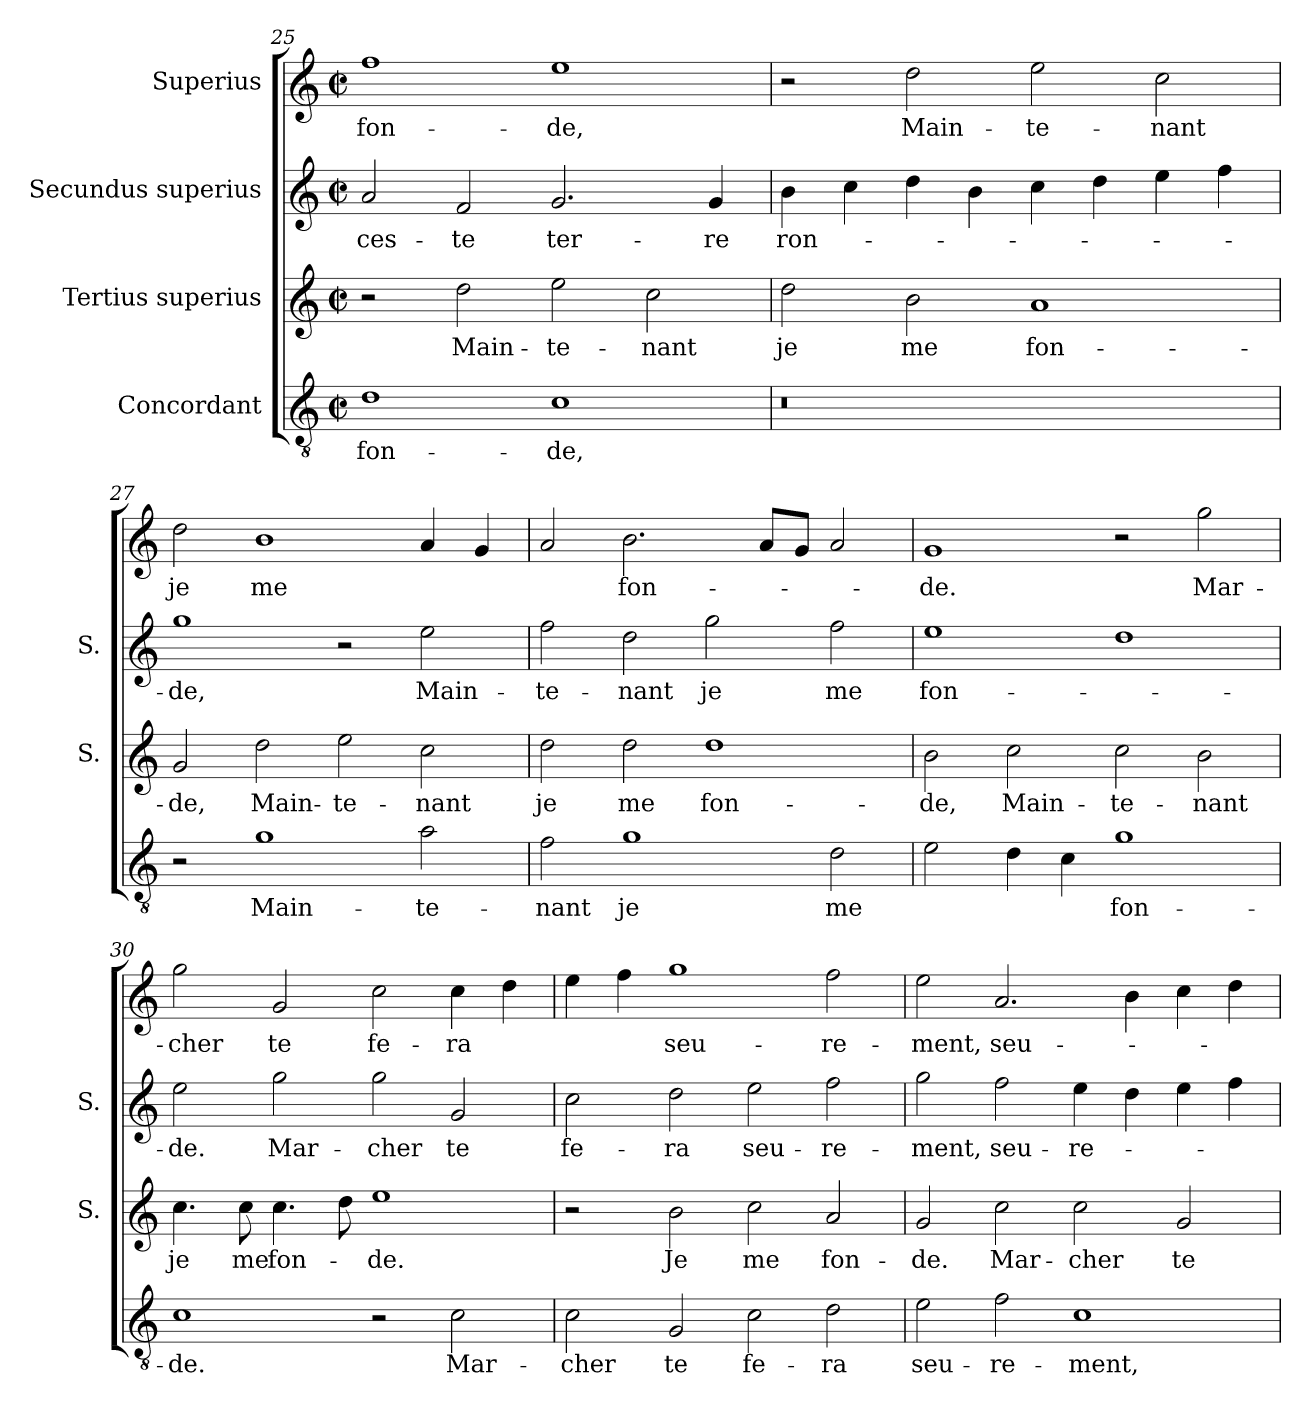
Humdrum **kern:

**kern	**text	**kern	**text	**kern	**text	**kern	**text
*part4	*part4	*part3	*part3	*part2	*part2	*part1	*part1
*staff4	*staff4	*staff3	*staff3	*staff2	*staff2	*staff1	*staff1
*I"Concordant	*	*I"Tertius superius	*	*I"Secundus superius	*	*I"Superius	*
*	*	*I'S.	*	*I'S.	*	*	*
*clefGv2	*	*clefG2	*	*clefG2	*	*clefG2	*
*ITrd7c12	*	*	*	*	*	*	*
*k[]	*	*k[]	*	*k[]	*	*k[]	*
*C:	*	*C:	*	*C:	*	*C:	*
*M2/2	*	*M2/2	*	*M2/2	*	*M2/2	*
*met(c|)	*	*met(c|)	*	*met(c|)	*	*met(c|)	*
=25	=25	=25	=25	=25	=25	=25	=25
1D\	fon-	2r	.	2a/	ces-	1ff\	fon-
.	.	2dd\	Main-	2f/	-te	.	.
1C\	-de,	2ee\	-te-	2.g/	ter-	1ee\	-de,
.	.	2cc\	-nant	.	.	.	.
.	.	.	.	4g/	-re	.	.
=26	=26	=26	=26	=26	=26	=26	=26
!LO:N:vis=0	!	!	!	!	!	!	!
1r	.	2dd\	je	4b\	ron-	2r	.
.	.	.	.	4cc\	.	.	.
.	.	2b\	me	4dd\	.	2dd\	Main-
.	.	.	.	4b\	.	.	.
1ryy	.	1a/	fon-	4cc\	.	2ee\	-te-
.	.	.	.	4dd\	.	.	.
.	.	.	.	4ee\	.	2cc\	-nant
.	.	.	.	4ff\	.	.	.
!!LO:LB:g=z
=27	=27	=27	=27	=27	=27	=27	=27
2r	.	2g/	-de,	1gg\	-de,	2dd\	je
1G\	Main-	2dd\	Main-	.	.	1b\	me
.	.	2ee\	-te-	2r	.	.	.
2A\	-te-	2cc\	-nant	2ee\	Main-	4a/	.
.	.	.	.	.	.	4g/	.
=28	=28	=28	=28	=28	=28	=28	=28
2F\	-nant	2dd\	je	2ff\	-te-	2a/	.
1G\	je	2dd\	me	2dd\	-nant	2.b\	fon-
.	.	1dd\	fon-	2gg\	je	.	.
.	.	.	.	.	.	8a/L	.
.	.	.	.	.	.	8g/J	.
2D\	me	.	.	2ff\	me	2a/	.
=29	=29	=29	=29	=29	=29	=29	=29
2E\	.	2b\	-de,	1ee\	fon-	1g/	-de.
4D\	.	2cc\	Main-	.	.	.	.
4C\	.	.	.	.	.	.	.
1G\	fon-	2cc\	-te-	1dd\	.	2r	.
.	.	2b\	-nant	.	.	2gg\	Mar-
=30	=30	=30	=30	=30	=30	=30	=30
1C\	-de.	4.cc\	je	2ee\	-de.	2gg\	-cher
.	.	8cc\	me	.	.	.	.
.	.	4.cc\	fon-	2gg\	Mar-	2g/	te
.	.	8dd\	.	.	.	.	.
2r	.	1ee\	-de.	2gg\	-cher	2cc\	fe-
2C\	Mar-	.	.	2g/	te	4cc\	-ra
.	.	.	.	.	.	4dd\	.
=31	=31	=31	=31	=31	=31	=31	=31
2C\	-cher	2r	.	2cc\	fe-	4ee\	.
.	.	.	.	.	.	4ff\	.
2GG/	te	2b\	Je	2dd\	-ra	1gg\	seu-
2C\	fe-	2cc\	me	2ee\	seu-	.	.
2D\	-ra	2a/	fon-	2ff\	-re-	2ff\	-re-
!!LO:LB:g=z
=32	=32	=32	=32	=32	=32	=32	=32
2E\	seu-	2g/	-de.	2gg\	-ment,	2ee\	-ment,
2F\	-re-	2cc\	Mar-	2ff\	seu-	2.a/	seu-
1C\	-ment,	2cc\	-cher	4ee\	-re-	.	.
.	.	.	.	4dd\	.	4b\	.
.	.	2g/	te	4ee\	.	4cc\	.
.	.	.	.	4ff\	.	4dd\	.
=	=	=	=	=	=	=	=
*-	*-	*-	*-	*-	*-	*-	*-
